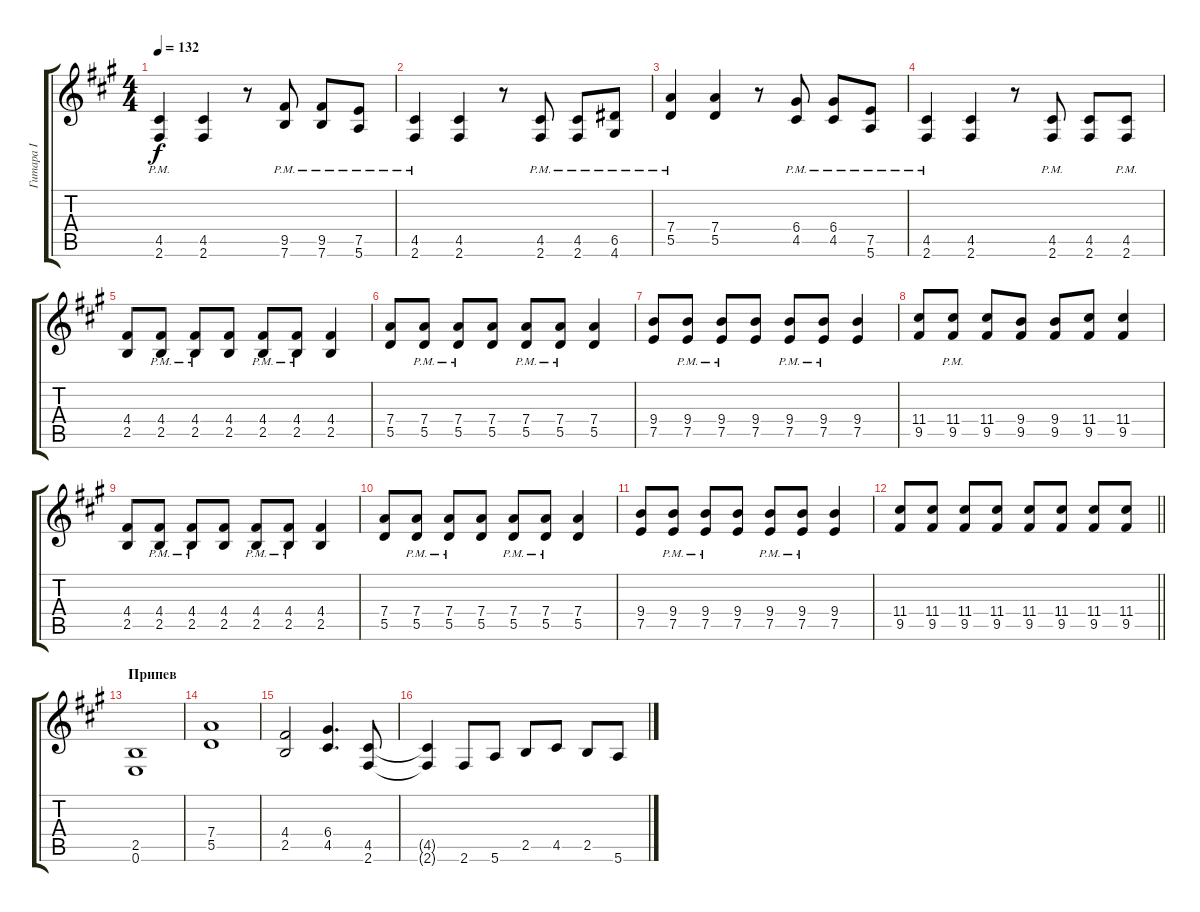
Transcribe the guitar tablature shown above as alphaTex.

\track ("Гитара I" "Гитара I") {instrument distortionguitar}
\staff {score tabs}
\tuning (E4 B3 G3 D3 A2 E2) {hide}
\ts (4 4)
\tempo 132
\clef g2
\ks a
(4.5{pm} 2.6{pm}).4{dy f} (4.5 2.6).4 r.8 (9.5{pm} 7.6{pm}).8 (9.5{pm} 7.6{pm}).8 (7.5{pm} 5.6{pm}).8 |
(4.5{pm} 2.6{pm}).4 (4.5 2.6).4 r.8 (4.5{pm} 2.6{pm}).8 (4.5{pm} 2.6{pm}).8 (6.5{pm} 4.6{pm}).8 |
(7.4{pm} 5.5{pm}).4 (7.4 5.5).4 r.8 (6.4{pm} 4.5{pm}).8 (6.4{pm} 4.5{pm}).8 (7.5{pm} 5.6{pm}).8 |
(4.5{pm} 2.6{pm}).4 (4.5 2.6).4 r.8 (4.5{pm} 2.6{pm}).8 (4.5 2.6).8 (4.5{pm} 2.6{pm}).8 |
(4.4 2.5).8 (4.4{pm} 2.5{pm}).8 (4.4{pm} 2.5{pm}).8 (4.4 2.5).8 (4.4{pm} 2.5{pm}).8 (4.4{pm} 2.5{pm}).8 (4.4 2.5).4 |
(7.4 5.5).8 (7.4{pm} 5.5{pm}).8 (7.4{pm} 5.5{pm}).8 (7.4 5.5).8 (7.4{pm} 5.5{pm}).8 (7.4{pm} 5.5{pm}).8 (7.4 5.5).4 |
(9.4 7.5).8 (9.4{pm} 7.5{pm}).8 (9.4{pm} 7.5{pm}).8 (9.4 7.5).8 (9.4{pm} 7.5{pm}).8 (9.4{pm} 7.5{pm}).8 (9.4 7.5).4 |
(11.4 9.5).8 (11.4 9.5{pm}).8 (11.4 9.5).8 (9.4 9.5).8 (9.4 9.5).8 (11.4 9.5).8 (11.4 9.5).4 |
(4.4 2.5).8 (4.4{pm} 2.5{pm}).8 (4.4{pm} 2.5{pm}).8 (4.4 2.5).8 (4.4{pm} 2.5{pm}).8 (4.4{pm} 2.5{pm}).8 (4.4 2.5).4 |
(7.4 5.5).8 (7.4{pm} 5.5{pm}).8 (7.4{pm} 5.5{pm}).8 (7.4 5.5).8 (7.4{pm} 5.5{pm}).8 (7.4{pm} 5.5{pm}).8 (7.4 5.5).4 |
(9.4 7.5).8 (9.4{pm} 7.5{pm}).8 (9.4{pm} 7.5{pm}).8 (9.4 7.5).8 (9.4{pm} 7.5{pm}).8 (9.4{pm} 7.5{pm}).8 (9.4 7.5).4 |
\barLineRight lightlight
(11.4 9.5).8 (11.4 9.5).8 (11.4 9.5).8 (11.4 9.5).8 (11.4 9.5).8 (11.4 9.5).8 (11.4 9.5).8 (11.4 9.5).8 |
\section ("" "Припев")
(2.5 0.6).1 |
(7.4 5.5).1 |
(4.4 2.5).2 (6.4 4.5).4{d} (4.5 2.6).8 |
(4.5{t} 2.6{t}).4 2.6.8 5.6.8 2.5.8 4.5.8 2.5.8 5.6.8
